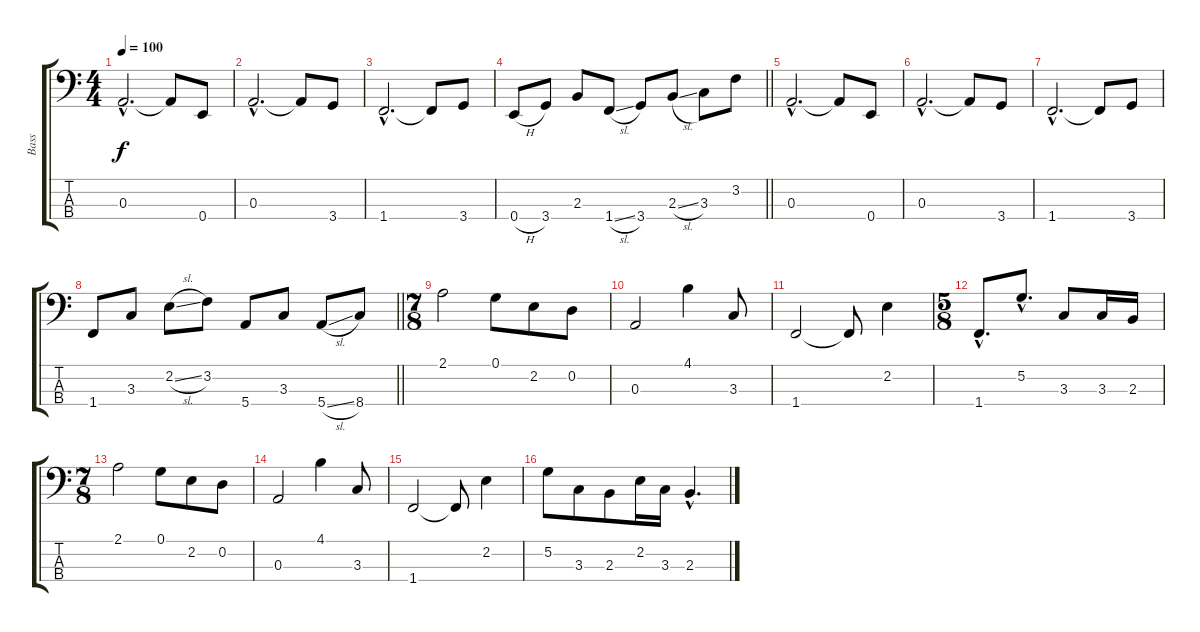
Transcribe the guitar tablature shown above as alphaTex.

\track ("Bass" "Bass") {instrument electricbassfinger}
\staff {score tabs}
\tuning (G2 D2 A1 E1) {hide}
\ts (4 4)
\tempo 100
\clef f4
\ks c
0.3{hac}.2{d dy f instrument electricbassfinger} 0.3{t}.8 0.4.8 |
0.3{hac}.2{d} 0.3{t}.8 3.4.8 |
1.4{hac}.2{d} 1.4{t}.8 3.4.8 |
\barLineRight lightlight
0.4{h}.8 3.4.8 2.3.8 1.4{sl}.8 3.4.8 2.3{sl}.8 3.3.8 3.2.8 |
0.3{hac}.2{d} 0.3{t}.8 0.4.8 |
0.3{hac}.2{d} 0.3{t}.8 3.4.8 |
1.4{hac}.2{d} 1.4{t}.8 3.4.8 |
\barLineRight lightlight
1.4.8 3.3.8 2.2{sl}.8 3.2.8 5.4.8 3.3.8 5.4{sl}.8 8.4.8 |
\ts (7 8)
2.1.2 0.1.8 2.2.8 0.2.8 |
0.3.2 4.1.4 3.3.8 |
1.4.2 1.4{t}.8 2.2.4 |
\ts (5 8)
1.4{hac}.8{d} 5.2{hac}.8{d} 3.3.8 3.3.16 2.3.16 |
\ts (7 8)
2.1.2 0.1.8 2.2.8 0.2.8 |
0.3.2 4.1.4 3.3.8 |
1.4.2 1.4{t}.8 2.2.4 |
5.2.8 3.3.8 2.3.8 2.2.16 3.3.16 2.3{hac}.4{d}
